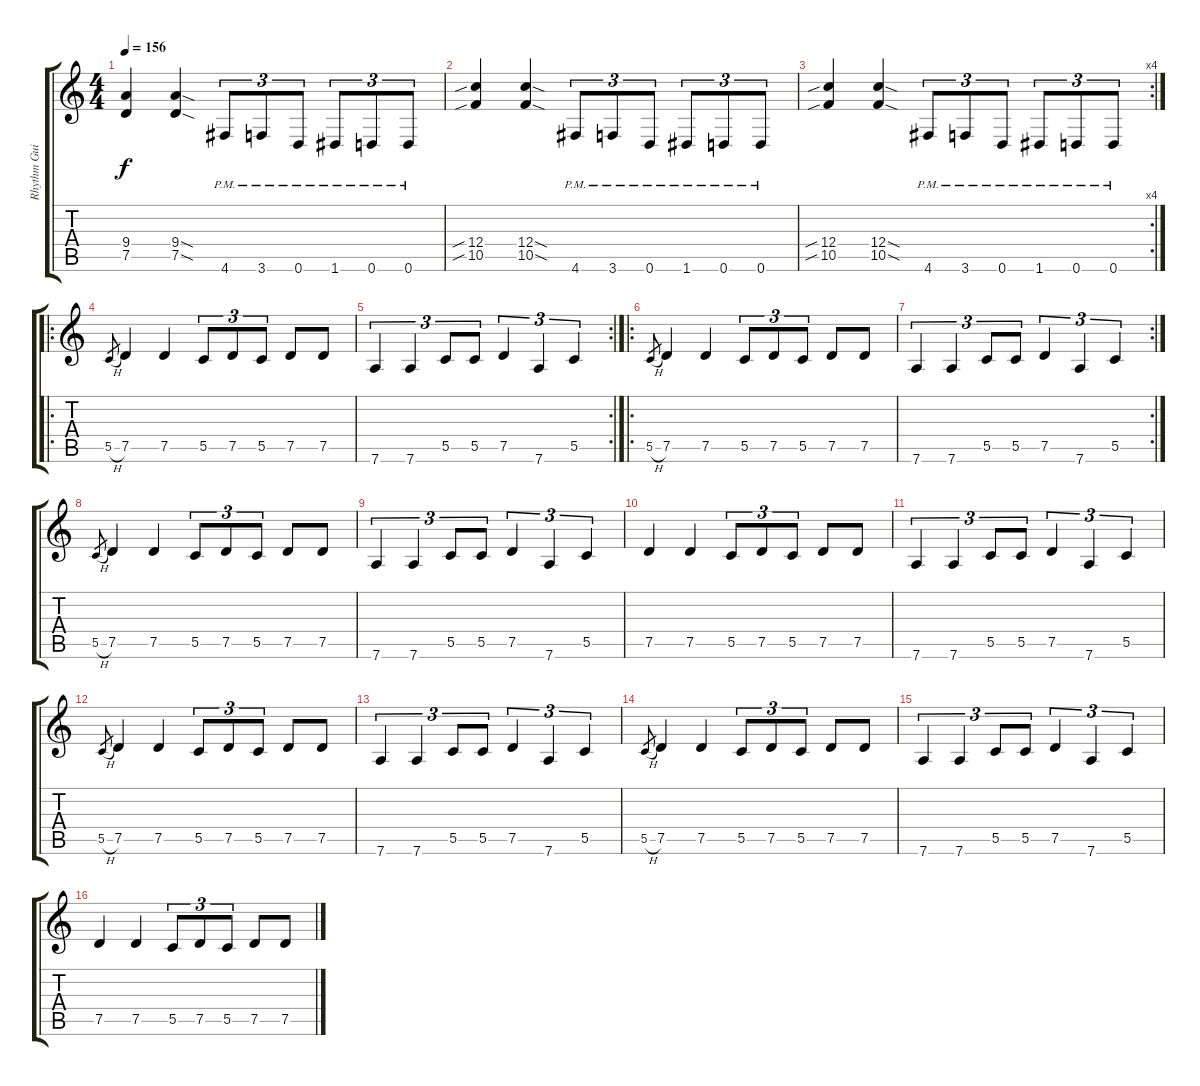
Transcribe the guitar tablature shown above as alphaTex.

\track ("Rhythm Guitar 2" "Rhythm Gui") {instrument distortionguitar}
\staff {score tabs}
\tuning (D4 A3 F3 C3 G2 D2) {hide}
\ts (4 4)
\tempo 156
\clef g2
\ks c
(9.4 7.5).4{dy f} (9.4{sod} 7.5{sod}).4 4.6{pm}.8{tu (3 2)} 3.6{pm}.8{tu (3 2)} 0.6{pm}.8{tu (3 2)} 1.6{pm}.8{tu (3 2)} 0.6{pm}.8{tu (3 2)} 0.6{pm}.8{tu (3 2)} |
(12.4{sib} 10.5{sib}).4 (12.4{sod} 10.5{sod}).4 4.6{pm}.8{tu (3 2)} 3.6{pm}.8{tu (3 2)} 0.6{pm}.8{tu (3 2)} 1.6{pm}.8{tu (3 2)} 0.6{pm}.8{tu (3 2)} 0.6{pm}.8{tu (3 2)} |
\rc 4
(12.4{sib} 10.5{sib}).4 (12.4{sod} 10.5{sod}).4 4.6{pm}.8{tu (3 2)} 3.6{pm}.8{tu (3 2)} 0.6{pm}.8{tu (3 2)} 1.6{pm}.8{tu (3 2)} 0.6{pm}.8{tu (3 2)} 0.6{pm}.8{tu (3 2)} |
\ro
5.5{h}.8{gr} 7.5.4 7.5.4 5.5.8{tu (3 2)} 7.5.8{tu (3 2)} 5.5.8{tu (3 2)} 7.5.8 7.5.8 |
\rc 2
7.6.4{tu (3 2)} 7.6.4{tu (3 2)} 5.5.8{tu (3 2)} 5.5.8{tu (3 2)} 7.5.4{tu (3 2)} 7.6.4{tu (3 2)} 5.5.4{tu (3 2)} |
\ro
5.5{h}.8{gr} 7.5.4 7.5.4 5.5.8{tu (3 2)} 7.5.8{tu (3 2)} 5.5.8{tu (3 2)} 7.5.8 7.5.8 |
\rc 2
7.6.4{tu (3 2)} 7.6.4{tu (3 2)} 5.5.8{tu (3 2)} 5.5.8{tu (3 2)} 7.5.4{tu (3 2)} 7.6.4{tu (3 2)} 5.5.4{tu (3 2)} |
5.5{h}.8{gr} 7.5.4 7.5.4 5.5.8{tu (3 2)} 7.5.8{tu (3 2)} 5.5.8{tu (3 2)} 7.5.8 7.5.8 |
7.6.4{tu (3 2)} 7.6.4{tu (3 2)} 5.5.8{tu (3 2)} 5.5.8{tu (3 2)} 7.5.4{tu (3 2)} 7.6.4{tu (3 2)} 5.5.4{tu (3 2)} |
7.5.4 7.5.4 5.5.8{tu (3 2)} 7.5.8{tu (3 2)} 5.5.8{tu (3 2)} 7.5.8 7.5.8 |
7.6.4{tu (3 2)} 7.6.4{tu (3 2)} 5.5.8{tu (3 2)} 5.5.8{tu (3 2)} 7.5.4{tu (3 2)} 7.6.4{tu (3 2)} 5.5.4{tu (3 2)} |
5.5{h}.8{gr} 7.5.4 7.5.4 5.5.8{tu (3 2)} 7.5.8{tu (3 2)} 5.5.8{tu (3 2)} 7.5.8 7.5.8 |
7.6.4{tu (3 2)} 7.6.4{tu (3 2)} 5.5.8{tu (3 2)} 5.5.8{tu (3 2)} 7.5.4{tu (3 2)} 7.6.4{tu (3 2)} 5.5.4{tu (3 2)} |
5.5{h}.8{gr} 7.5.4 7.5.4 5.5.8{tu (3 2)} 7.5.8{tu (3 2)} 5.5.8{tu (3 2)} 7.5.8 7.5.8 |
7.6.4{tu (3 2)} 7.6.4{tu (3 2)} 5.5.8{tu (3 2)} 5.5.8{tu (3 2)} 7.5.4{tu (3 2)} 7.6.4{tu (3 2)} 5.5.4{tu (3 2)} |
7.5.4 7.5.4 5.5.8{tu (3 2)} 7.5.8{tu (3 2)} 5.5.8{tu (3 2)} 7.5.8 7.5.8
